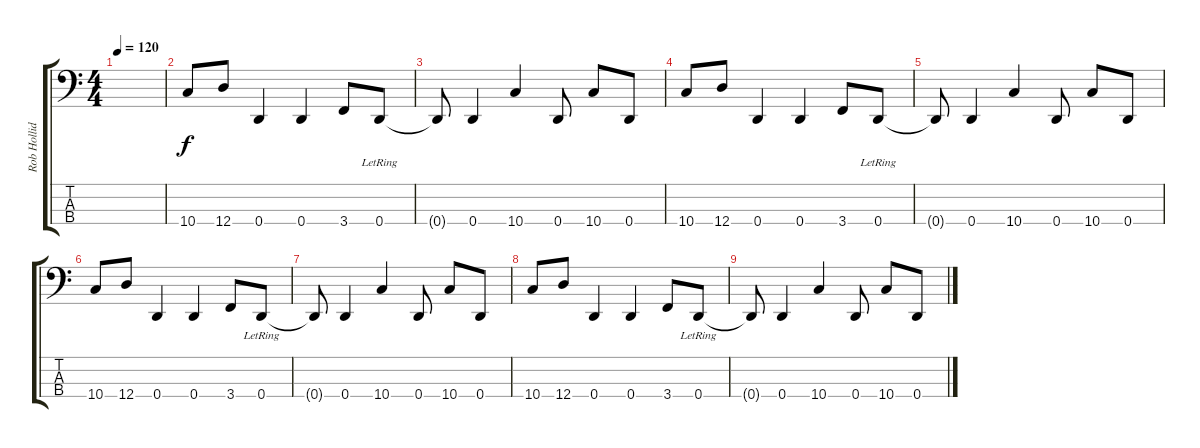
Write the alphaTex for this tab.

\track ("Rob Holliday" "Rob Hollid") {instrument synthbass2}
\staff {score tabs}
\tuning (G2 D2 A1 D1) {hide}
\ts (4 4)
\tempo 120
\clef f4
\ks c
|
10.4.8 12.4.8 0.4.4 0.4.4 3.4.8 0.4{lr}.8 |
0.4{t}.8 0.4.4 10.4.4 0.4.8 10.4.8 0.4.8 |
10.4.8 12.4.8 0.4.4 0.4.4 3.4.8 0.4{lr}.8 |
0.4{t}.8 0.4.4 10.4.4 0.4.8 10.4.8 0.4.8 |
10.4.8 12.4.8 0.4.4 0.4.4 3.4.8 0.4{lr}.8 |
0.4{t}.8 0.4.4 10.4.4 0.4.8 10.4.8 0.4.8 |
10.4.8 12.4.8 0.4.4 0.4.4 3.4.8 0.4{lr}.8 |
0.4{t}.8 0.4.4 10.4.4 0.4.8 10.4.8 0.4.8
